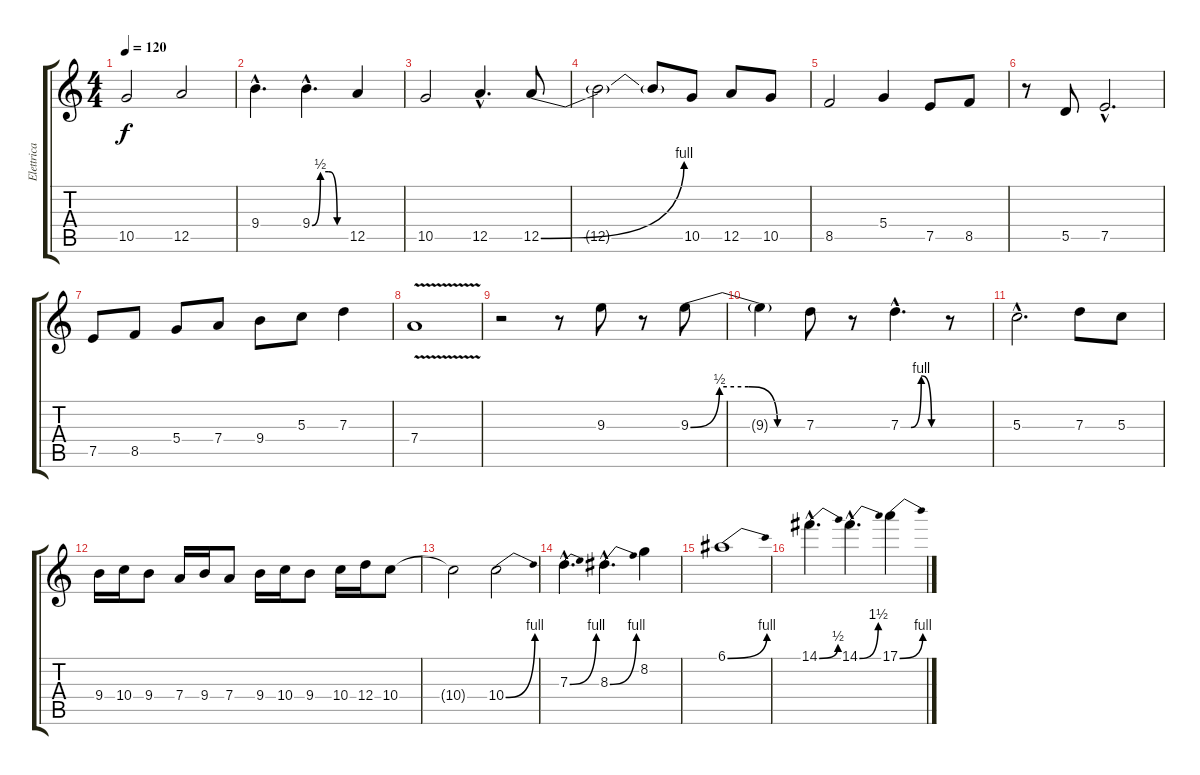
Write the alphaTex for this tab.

\track ("Elettrica 1" "Elettrica ") {instrument overdrivenguitar}
\staff {score tabs}
\tuning (E4 B3 G3 D3 A2 E2) {hide}
\ts (4 4)
\tempo 120
\clef g2
\ks c
10.5.2{dy f} 12.5.2 |
9.4{hac}.4{d} 9.4{be (custom 0 0 15 2 30 2 45 0 60 0) hac}.4{d} 12.5.4 |
10.5.2 12.5{hac}.4{d} 12.5{be (bend 0 0 60 4)}.8 |
12.5{t}.2 12.5{t}.8 10.5.8 12.5.8 10.5.8 |
8.5.2 5.4.4 7.5.8 8.5.8 |
r.8 5.5.8 7.5{hac}.2{d} |
7.5.8 8.5.8 5.4.8 7.4.8 9.4.8 5.3.8 7.3.4 |
7.4{v}.1 |
r.2 r.8 9.3.8 r.8 9.3{be (custom 0 0 15 2 30 2 45 0 60 0)}.8 |
9.3{t}.4 7.3.8 r.8 7.3{be (custom 0 0 15 0 30 4 45 0 60 0) hac}.4{d} r.8 |
5.3{hac}.2{d} 7.3.8 5.3.8 |
9.4.16 10.4.16 9.4.8 7.4.16 9.4.16 7.4.8 9.4.16 10.4.16 9.4.8 10.4.16 12.4.16 10.4.8 |
10.4{t}.2 10.4{be (bend 0 0 60 4)}.2 |
7.3{be (bend 0 0 60 4) hac}.4{d} 8.3{be (bend 0 0 60 4) hac}.4{d} 8.2.4 |
6.1{be (bend 0 0 60 4)}.1 |
14.1{be (bend 0 0 60 2) hac}.4{d} 14.1{be (bend 0 0 60 6) hac}.4{d} 17.1{be (bend 0 0 60 4)}.4
